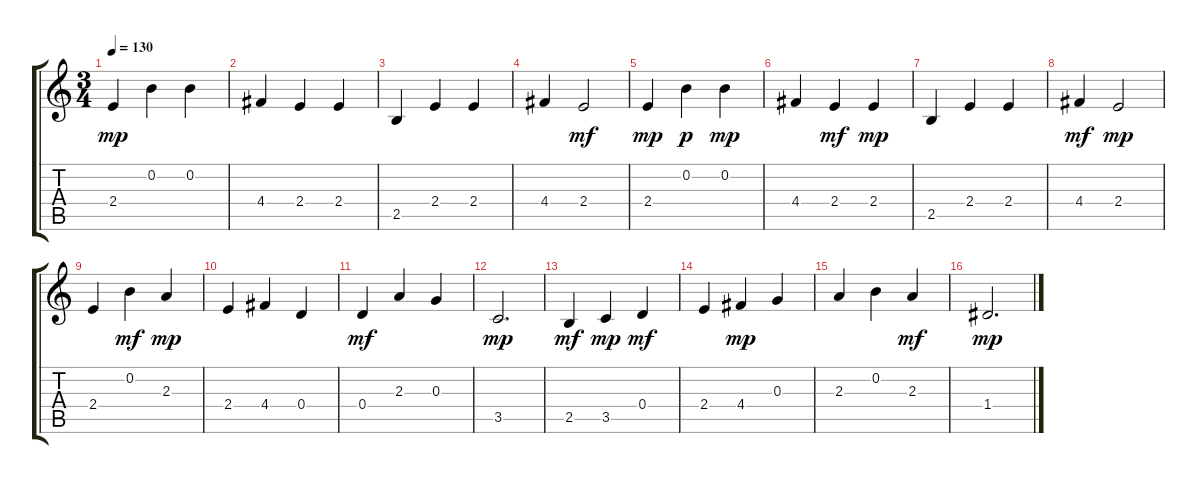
\track "" {instrument acousticguitarnylon}
\staff {score tabs}
\tuning (E4 B3 G3 D3 A2 E2) {hide}
\ts (3 4)
\tempo 130
\clef g2
\ks c
2.4.4{dy mp} 0.2.4 0.2.4 |
4.4.4 2.4.4 2.4.4 |
2.5.4 2.4.4 2.4.4 |
4.4.4 2.4.2{dy mf} |
2.4.4{dy mp} 0.2.4{dy p} 0.2.4{dy mp} |
4.4.4 2.4.4{dy mf} 2.4.4{dy mp} |
2.5.4 2.4.4 2.4.4 |
4.4.4{dy mf} 2.4.2{dy mp} |
2.4.4 0.2.4{dy mf} 2.3.4{dy mp} |
2.4.4 4.4.4 0.4.4 |
0.4.4{dy mf} 2.3.4 0.3.4 |
3.5.2{d dy mp} |
2.5.4{dy mf} 3.5.4{dy mp} 0.4.4{dy mf} |
2.4.4 4.4.4{dy mp} 0.3.4 |
2.3.4 0.2.4 2.3.4{dy mf} |
1.4.2{d dy mp}
